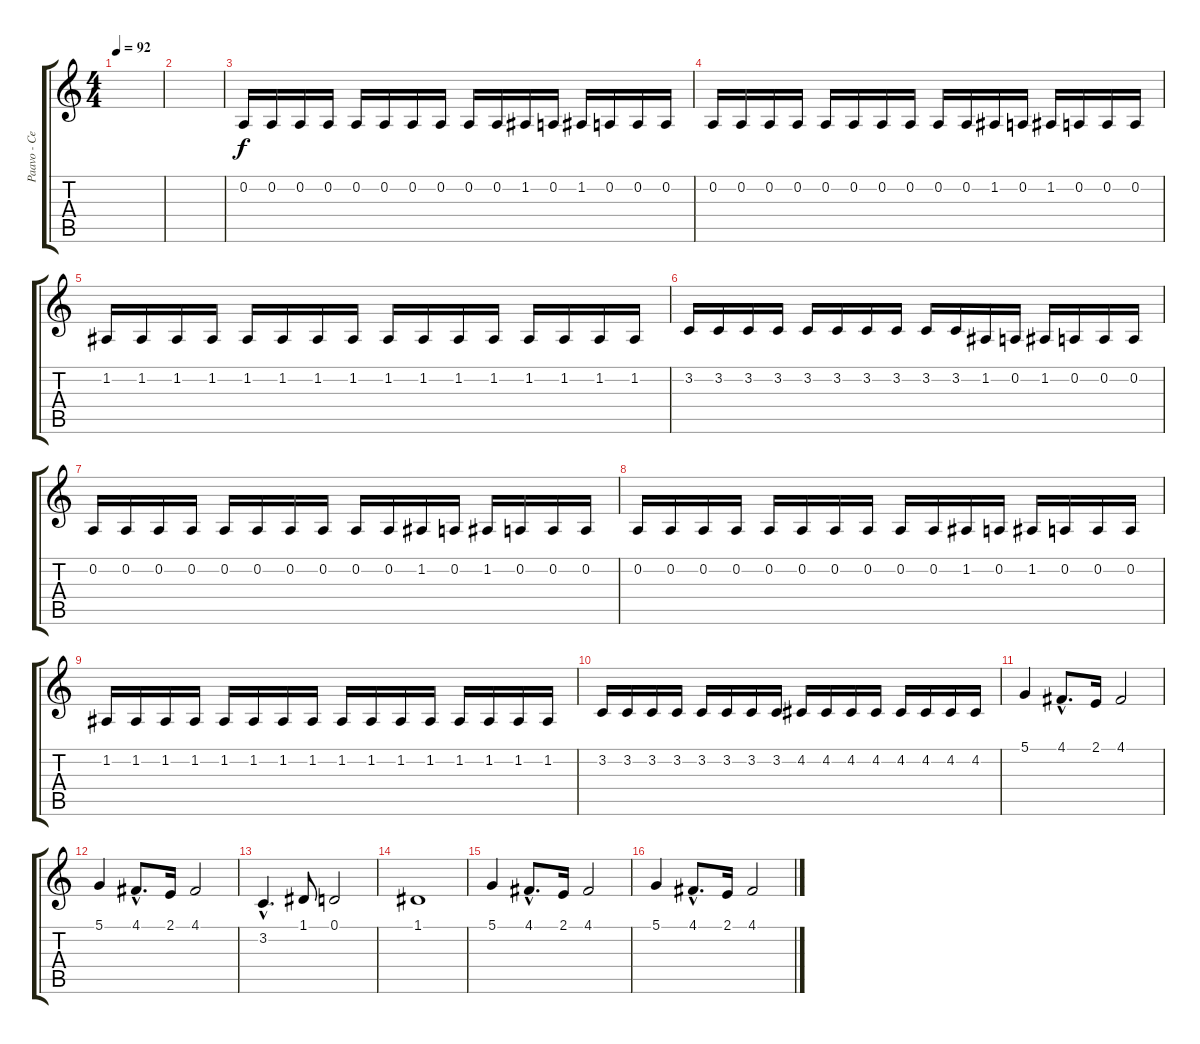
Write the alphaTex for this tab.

\track ("Paavo - Cello CGCFAD" "Paavo - Ce") {instrument cello}
\staff {score tabs}
\tuning (D4 A3 F3 C3 G2 C2) {hide}
\ts (4 4)
\tempo 92
\clef g2
\ks c
|
|
0.2.16 0.2.16 0.2.16 0.2.16 0.2.16 0.2.16 0.2.16 0.2.16 0.2.16 0.2.16 1.2.16 0.2.16 1.2.16 0.2.16 0.2.16 0.2.16 |
0.2.16 0.2.16 0.2.16 0.2.16 0.2.16 0.2.16 0.2.16 0.2.16 0.2.16 0.2.16 1.2.16 0.2.16 1.2.16 0.2.16 0.2.16 0.2.16 |
1.2.16 1.2.16 1.2.16 1.2.16 1.2.16 1.2.16 1.2.16 1.2.16 1.2.16 1.2.16 1.2.16 1.2.16 1.2.16 1.2.16 1.2.16 1.2.16 |
3.2.16 3.2.16 3.2.16 3.2.16 3.2.16 3.2.16 3.2.16 3.2.16 3.2.16 3.2.16 1.2.16 0.2.16 1.2.16 0.2.16 0.2.16 0.2.16 |
0.2.16 0.2.16 0.2.16 0.2.16 0.2.16 0.2.16 0.2.16 0.2.16 0.2.16 0.2.16 1.2.16 0.2.16 1.2.16 0.2.16 0.2.16 0.2.16 |
0.2.16 0.2.16 0.2.16 0.2.16 0.2.16 0.2.16 0.2.16 0.2.16 0.2.16 0.2.16 1.2.16 0.2.16 1.2.16 0.2.16 0.2.16 0.2.16 |
1.2.16 1.2.16 1.2.16 1.2.16 1.2.16 1.2.16 1.2.16 1.2.16 1.2.16 1.2.16 1.2.16 1.2.16 1.2.16 1.2.16 1.2.16 1.2.16 |
3.2.16 3.2.16 3.2.16 3.2.16 3.2.16 3.2.16 3.2.16 3.2.16 4.2.16 4.2.16 4.2.16 4.2.16 4.2.16 4.2.16 4.2.16 4.2.16 |
5.1.4 4.1{hac}.8{d} 2.1.16 4.1.2 |
5.1.4 4.1{hac}.8{d} 2.1.16 4.1.2 |
3.2{hac}.4{d} 1.1.8 0.1.2 |
1.1.1 |
5.1.4 4.1{hac}.8{d} 2.1.16 4.1.2 |
5.1.4 4.1{hac}.8{d} 2.1.16 4.1.2
